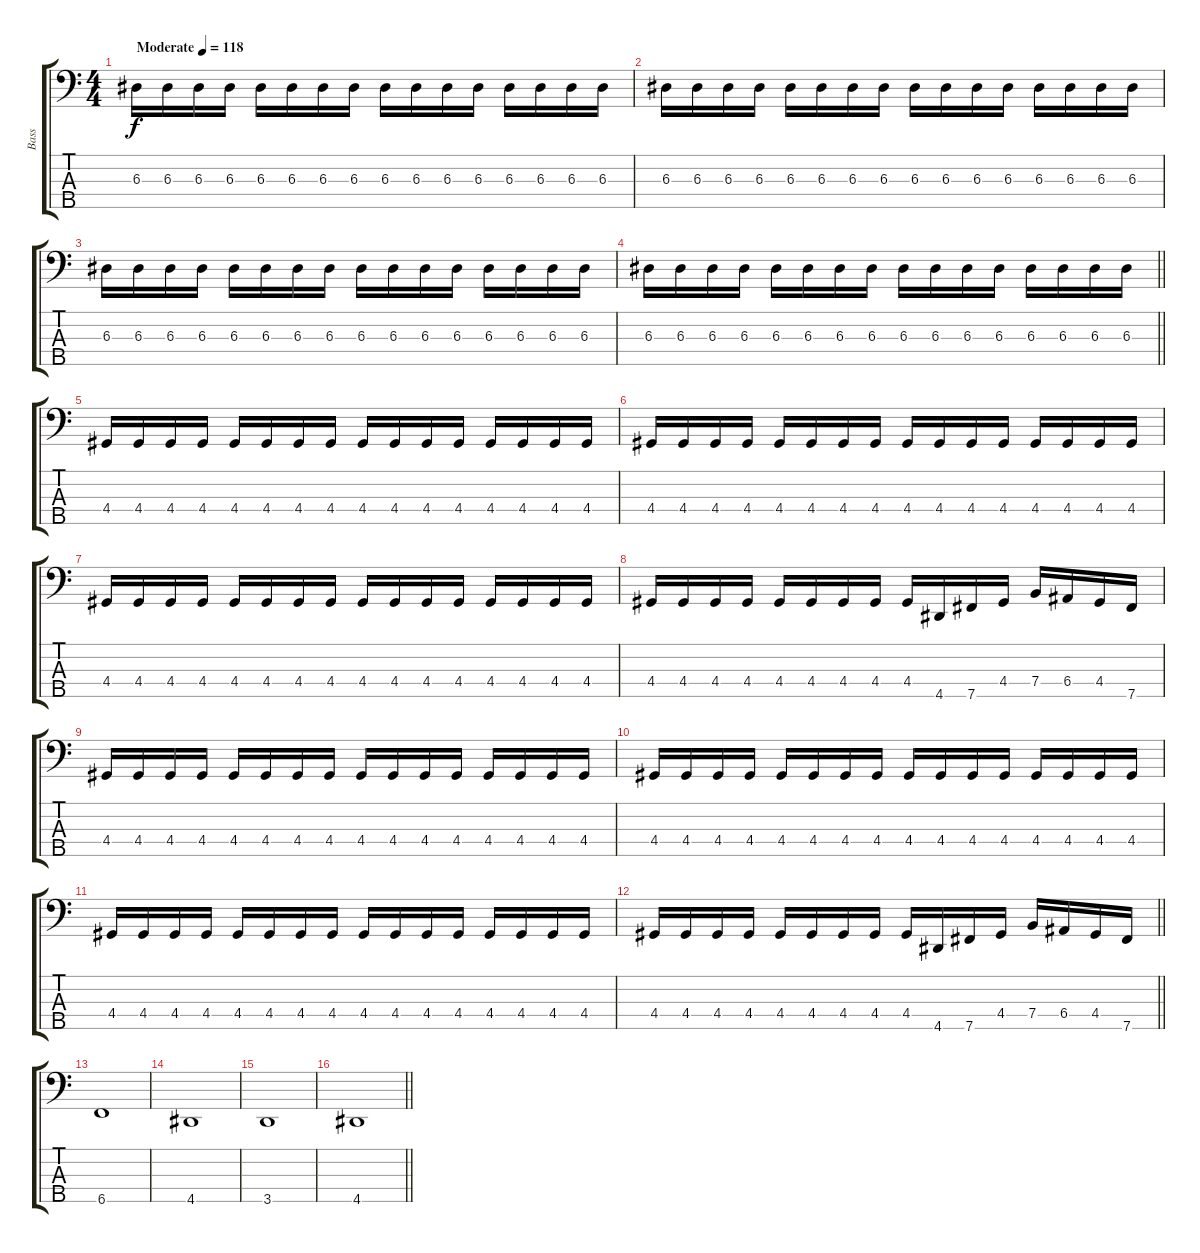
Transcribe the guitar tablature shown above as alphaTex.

\track ("Bass" "Bass") {instrument electricbasspick}
\staff {score tabs}
\tuning (G2 D2 A1 E1 B0) {hide}
\ts (4 4)
\tempo (118 "Moderate")
\clef f4
\ks c
6.3.16{dy f instrument electricbasspick} 6.3.16 6.3.16 6.3.16 6.3.16 6.3.16 6.3.16 6.3.16 6.3.16 6.3.16 6.3.16 6.3.16 6.3.16 6.3.16 6.3.16 6.3.16 |
6.3.16 6.3.16 6.3.16 6.3.16 6.3.16 6.3.16 6.3.16 6.3.16 6.3.16 6.3.16 6.3.16 6.3.16 6.3.16 6.3.16 6.3.16 6.3.16 |
6.3.16 6.3.16 6.3.16 6.3.16 6.3.16 6.3.16 6.3.16 6.3.16 6.3.16 6.3.16 6.3.16 6.3.16 6.3.16 6.3.16 6.3.16 6.3.16 |
\barLineRight lightlight
6.3.16 6.3.16 6.3.16 6.3.16 6.3.16 6.3.16 6.3.16 6.3.16 6.3.16 6.3.16 6.3.16 6.3.16 6.3.16 6.3.16 6.3.16 6.3.16 |
4.4.16 4.4.16 4.4.16 4.4.16 4.4.16 4.4.16 4.4.16 4.4.16 4.4.16 4.4.16 4.4.16 4.4.16 4.4.16 4.4.16 4.4.16 4.4.16 |
4.4.16 4.4.16 4.4.16 4.4.16 4.4.16 4.4.16 4.4.16 4.4.16 4.4.16 4.4.16 4.4.16 4.4.16 4.4.16 4.4.16 4.4.16 4.4.16 |
4.4.16 4.4.16 4.4.16 4.4.16 4.4.16 4.4.16 4.4.16 4.4.16 4.4.16 4.4.16 4.4.16 4.4.16 4.4.16 4.4.16 4.4.16 4.4.16 |
4.4.16 4.4.16 4.4.16 4.4.16 4.4.16 4.4.16 4.4.16 4.4.16 4.4.16 4.5.16 7.5.16 4.4.16 7.4.16 6.4.16 4.4.16 7.5.16 |
4.4.16 4.4.16 4.4.16 4.4.16 4.4.16 4.4.16 4.4.16 4.4.16 4.4.16 4.4.16 4.4.16 4.4.16 4.4.16 4.4.16 4.4.16 4.4.16 |
4.4.16 4.4.16 4.4.16 4.4.16 4.4.16 4.4.16 4.4.16 4.4.16 4.4.16 4.4.16 4.4.16 4.4.16 4.4.16 4.4.16 4.4.16 4.4.16 |
4.4.16 4.4.16 4.4.16 4.4.16 4.4.16 4.4.16 4.4.16 4.4.16 4.4.16 4.4.16 4.4.16 4.4.16 4.4.16 4.4.16 4.4.16 4.4.16 |
\barLineRight lightlight
4.4.16 4.4.16 4.4.16 4.4.16 4.4.16 4.4.16 4.4.16 4.4.16 4.4.16 4.5.16 7.5.16 4.4.16 7.4.16 6.4.16 4.4.16 7.5.16 |
6.5.1 |
4.5.1 |
3.5.1 |
\barLineRight lightlight
4.5.1
